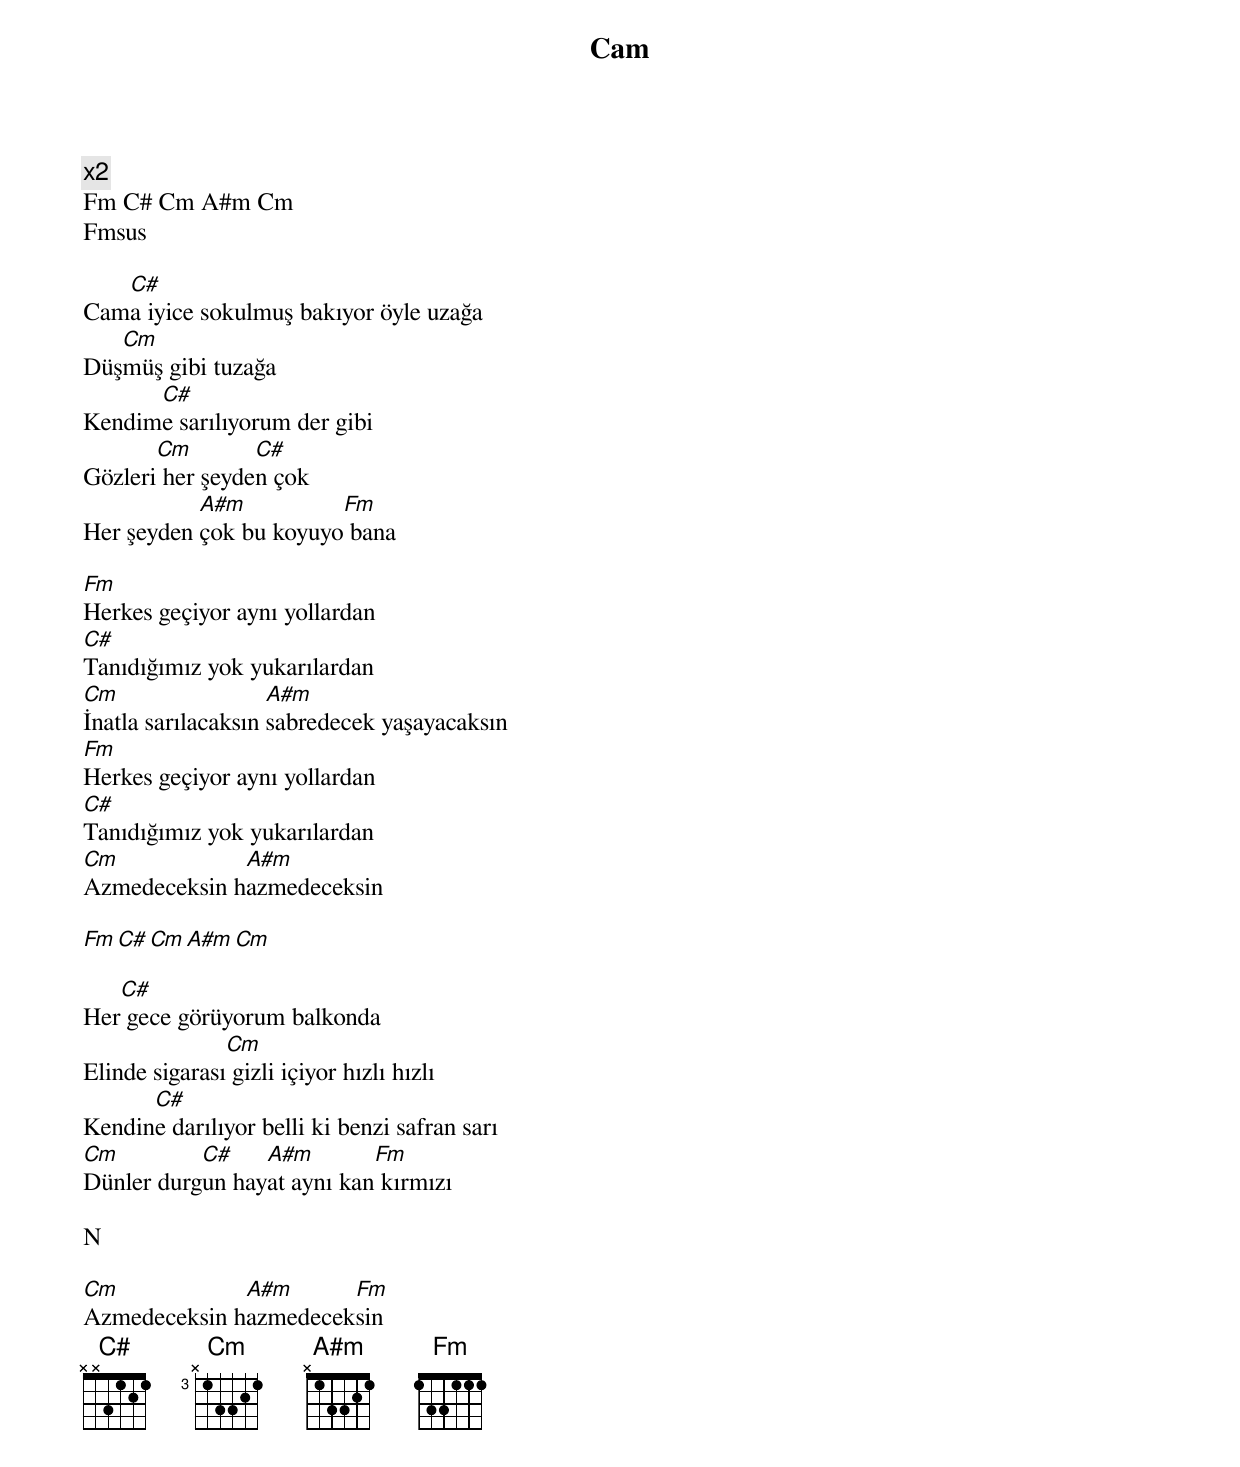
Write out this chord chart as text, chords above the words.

{title: Cam}
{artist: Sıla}

x2
Fm C# Cm A#m Cm
Fmsus

   C#
Cama iyice sokulmuş bakıyor öyle uzağa
   Cm
Düşmüş gibi tuzağa
      C#
Kendime sarılıyorum der gibi
       Cm        C#
Gözleri her şeyden çok
           A#m          Fm
Her şeyden çok bu koyuyo bana

Fm
Herkes geçiyor aynı yollardan
C#
Tanıdığımız yok yukarılardan
Cm                  A#m
İnatla sarılacaksın sabredecek yaşayacaksın
Fm
Herkes geçiyor aynı yollardan
C#
Tanıdığımız yok yukarılardan
Cm            A#m
Azmedeceksin hazmedeceksin

Fm C# Cm A#m Cm

   C#
Her gece görüyorum balkonda
               Cm
Elinde sigarası gizli içiyor hızlı hızlı
      C#
Kendine darılıyor belli ki benzi safran sarı
Cm         C#    A#m        Fm
Dünler durgun hayat aynı kan kırmızı

N

Cm            A#m      Fm
Azmedeceksin hazmedeceksin
